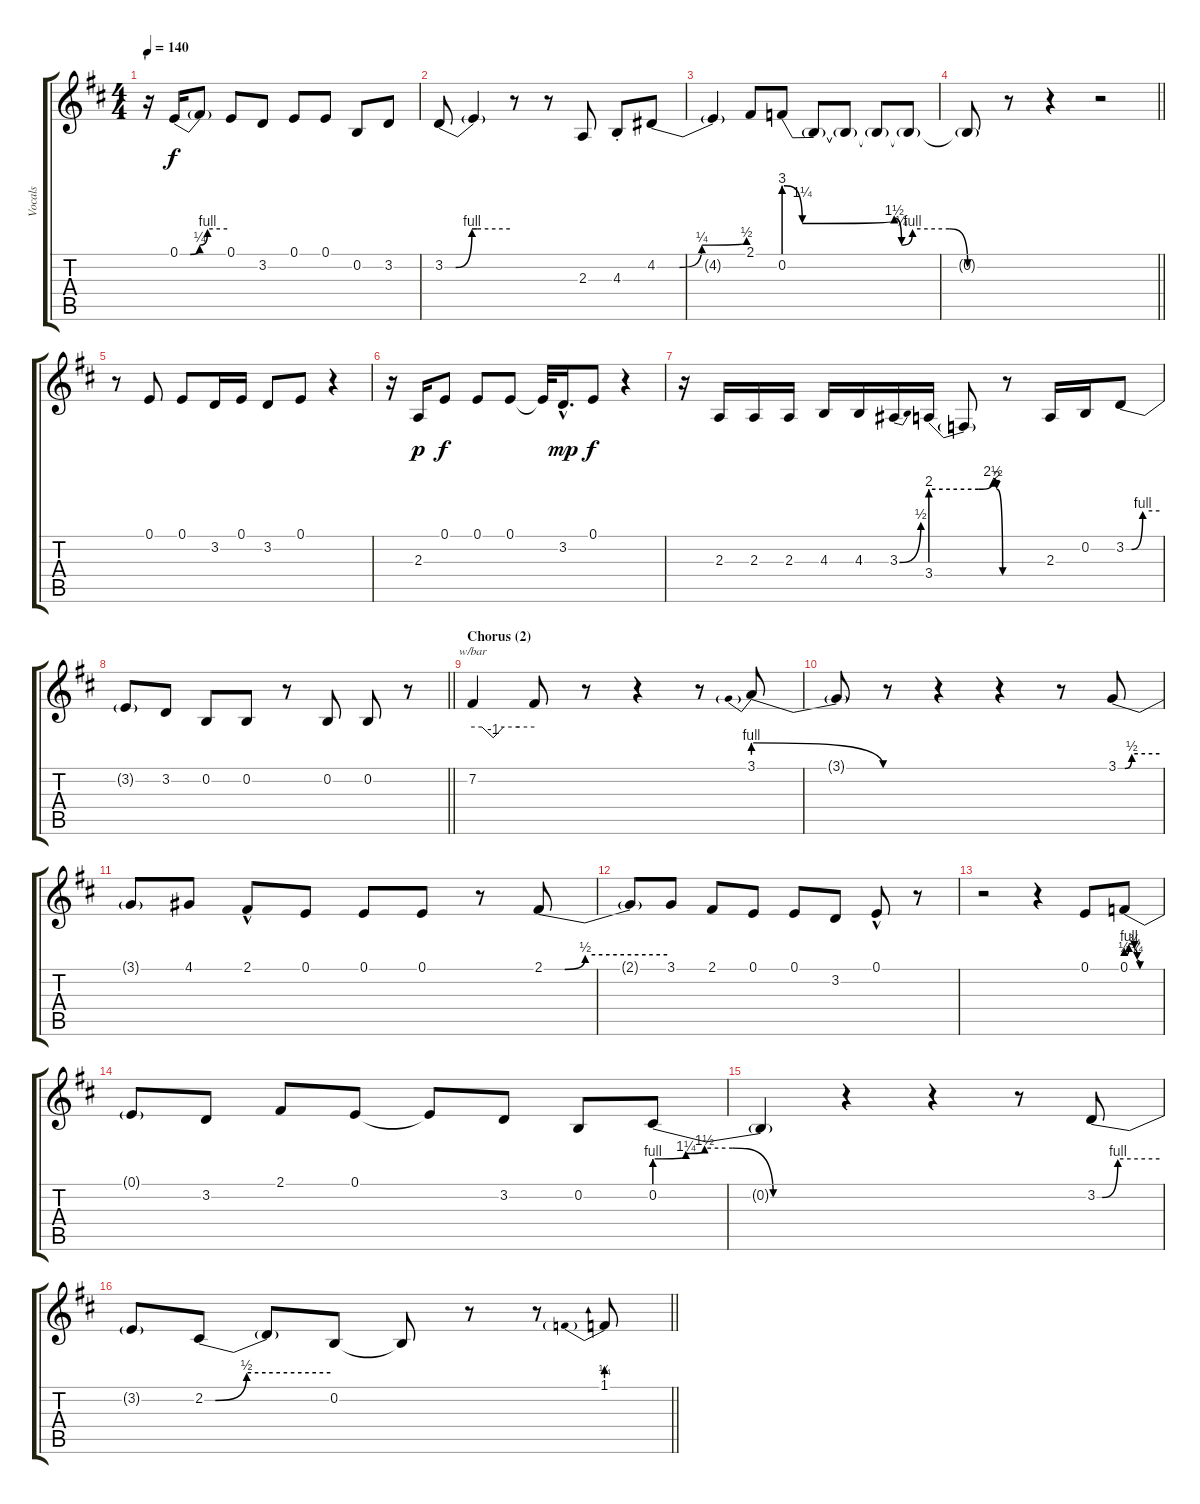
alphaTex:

\track ("Vocals" "Vocals") {instrument oboe}
\staff {score tabs}
\tuning (E4 B3 G3 D3 A2 E2) {hide}
\ts (4 4)
\section ("" "'")
\tempo 140
\clef g2
\ks bminor
r.16{dy f} 0.1{be (custom 0 0 10 0 13 0 25 1 35 4 60 4)}.16 0.1{t}.8 0.1.8 3.2.8 0.1.8 0.1.8 0.2.8 3.2.8 |
3.2{be (custom 0 0 10 0 25 4 30 4 60 4)}.8 3.2{t}.4 r.8 r.8 2.3.8 4.3{st}.8 4.2{be (custom 0 0 15 0 30 1 60 2)}.8 |
4.2{t}.4 2.1.8 0.2{be (custom 0 12 5 5 30 6 32 1 35 4 45 4 50 0 60 0)}.8 0.2{t}.8 0.2{t}.8 0.2{t}.8 0.2{t}.8 |
\barLineRight lightlight
0.2{t}.8 r.8 r.4 r.2 |
r.8 0.1.8 0.1.8 3.2.16 0.1.16 3.2.8 0.1.8 r.4 |
r.16 2.3.16{dy p} 0.1.8{dy f} 0.1.8 0.1.8 0.1{t}.32 3.2{hac}.16{d dy mp} 0.1.8{dy f} r.4 |
r.16 2.3.16 2.3.16 2.3.16 4.3.16 4.3.16 3.3{be (bend 0 0 60 2)}.16 3.4{be (custom 0 8 40 8 52 10 55 8 60 0)}.16 3.4{t}.8 r.8 2.3.16 0.2.16 3.2{be (custom 0 0 10 0 30 4 60 4)}.8 |
\barLineRight lightlight
3.2{t}.8 3.2.8 0.2.8 0.2.8 r.8 0.2.8 0.2.8 r.8 |
\section ("" "Chorus (2)")
7.2.4{tbe (custom default 0 0 9 0 20 -4 30 0 45 0 60 0)} 7.2{t}.8 r.8 r.4 r.8 3.1{be (prebendrelease 0 4 60 0)}.8 |
3.1{t}.8 r.8 r.4 r.4 r.8 3.1{be (custom 0 0 10 0 20 2 60 2)}.8 |
3.1{t}.8 4.1.8 2.1{hac}.8 0.1.8 0.1.8 0.1.8 r.8 2.1{be (custom 0 0 10 0 20 2 60 2)}.8 |
2.1{t}.8 3.1.8 2.1.8 0.1.8 0.1.8 3.2.8 0.1{hac}.8 r.8 |
r.2 r.4 0.1.8 0.1{be (custom 0 2 5 4 10 4 15 3 20 1 25 0 60 0)}.8 |
0.1{t}.8 3.2.8 2.1.8 0.1.8 0.1{t}.8 3.2.8 0.2.8 0.2{be (custom 0 4 10 5 16 6 25 6 38 0 60 0)}.8 |
0.2{t}.4 r.4 r.4 r.8 3.2{be (custom 0 0 5 0 20 4 60 4)}.8 |
\barLineRight lightlight
3.2{t}.8 2.2{be (custom 0 0 5 0 20 2 60 2)}.8 2.2{t}.8 0.2.8 0.2{t}.8 r.8 r.8 1.1{be (prebend 0 1 60 1)}.8
